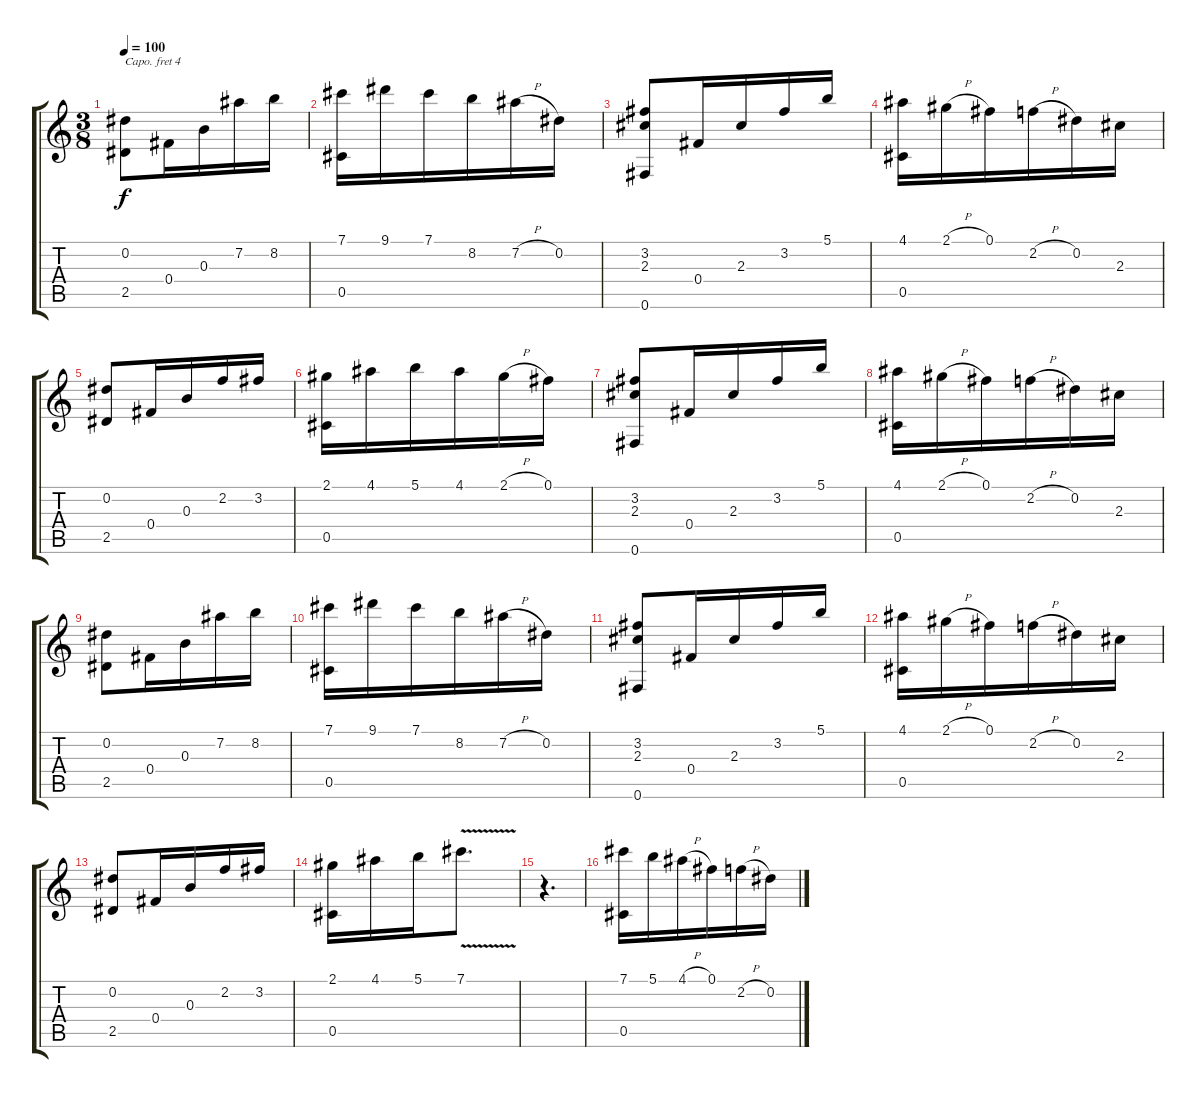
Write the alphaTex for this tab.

\track "" {instrument acousticguitarsteel}
\staff {score tabs}
\capo 4
\tuning (D4 B3 G3 D3 A2 D2) {hide}
\ts (3 8)
\tempo 100
\clef g2
\ks c
(0.2 2.5).8{dy f} 0.4.16 0.3.16 7.2.16 8.2.16 |
(7.1 0.5).16 9.1.16 7.1.16 8.2.16 7.2{h}.16 0.2.16 |
(3.2 2.3 0.6).8 0.4.16 2.3.16 3.2.16 5.1.16 |
(4.1 0.5).16 2.1{h}.16 0.1.16 2.2{h}.16 0.2.16 2.3.16 |
(0.2 2.5).8 0.4.16 0.3.16 2.2.16 3.2.16 |
(2.1 0.5).16 4.1.16 5.1.16 4.1.16 2.1{h}.16 0.1.16 |
(3.2 2.3 0.6).8 0.4.16 2.3.16 3.2.16 5.1.16 |
(4.1 0.5).16 2.1{h}.16 0.1.16 2.2{h}.16 0.2.16 2.3.16 |
(0.2 2.5).8 0.4.16 0.3.16 7.2.16 8.2.16 |
(7.1 0.5).16 9.1.16 7.1.16 8.2.16 7.2{h}.16 0.2.16 |
(3.2 2.3 0.6).8 0.4.16 2.3.16 3.2.16 5.1.16 |
(4.1 0.5).16 2.1{h}.16 0.1.16 2.2{h}.16 0.2.16 2.3.16 |
(0.2 2.5).8 0.4.16 0.3.16 2.2.16 3.2.16 |
(2.1 0.5).16 4.1.16 5.1.16 7.1{v}.8{d} |
r.4{d} |
(7.1 0.5).16 5.1.16 4.1{h}.16 0.1.16 2.2{h}.16 0.2.16
